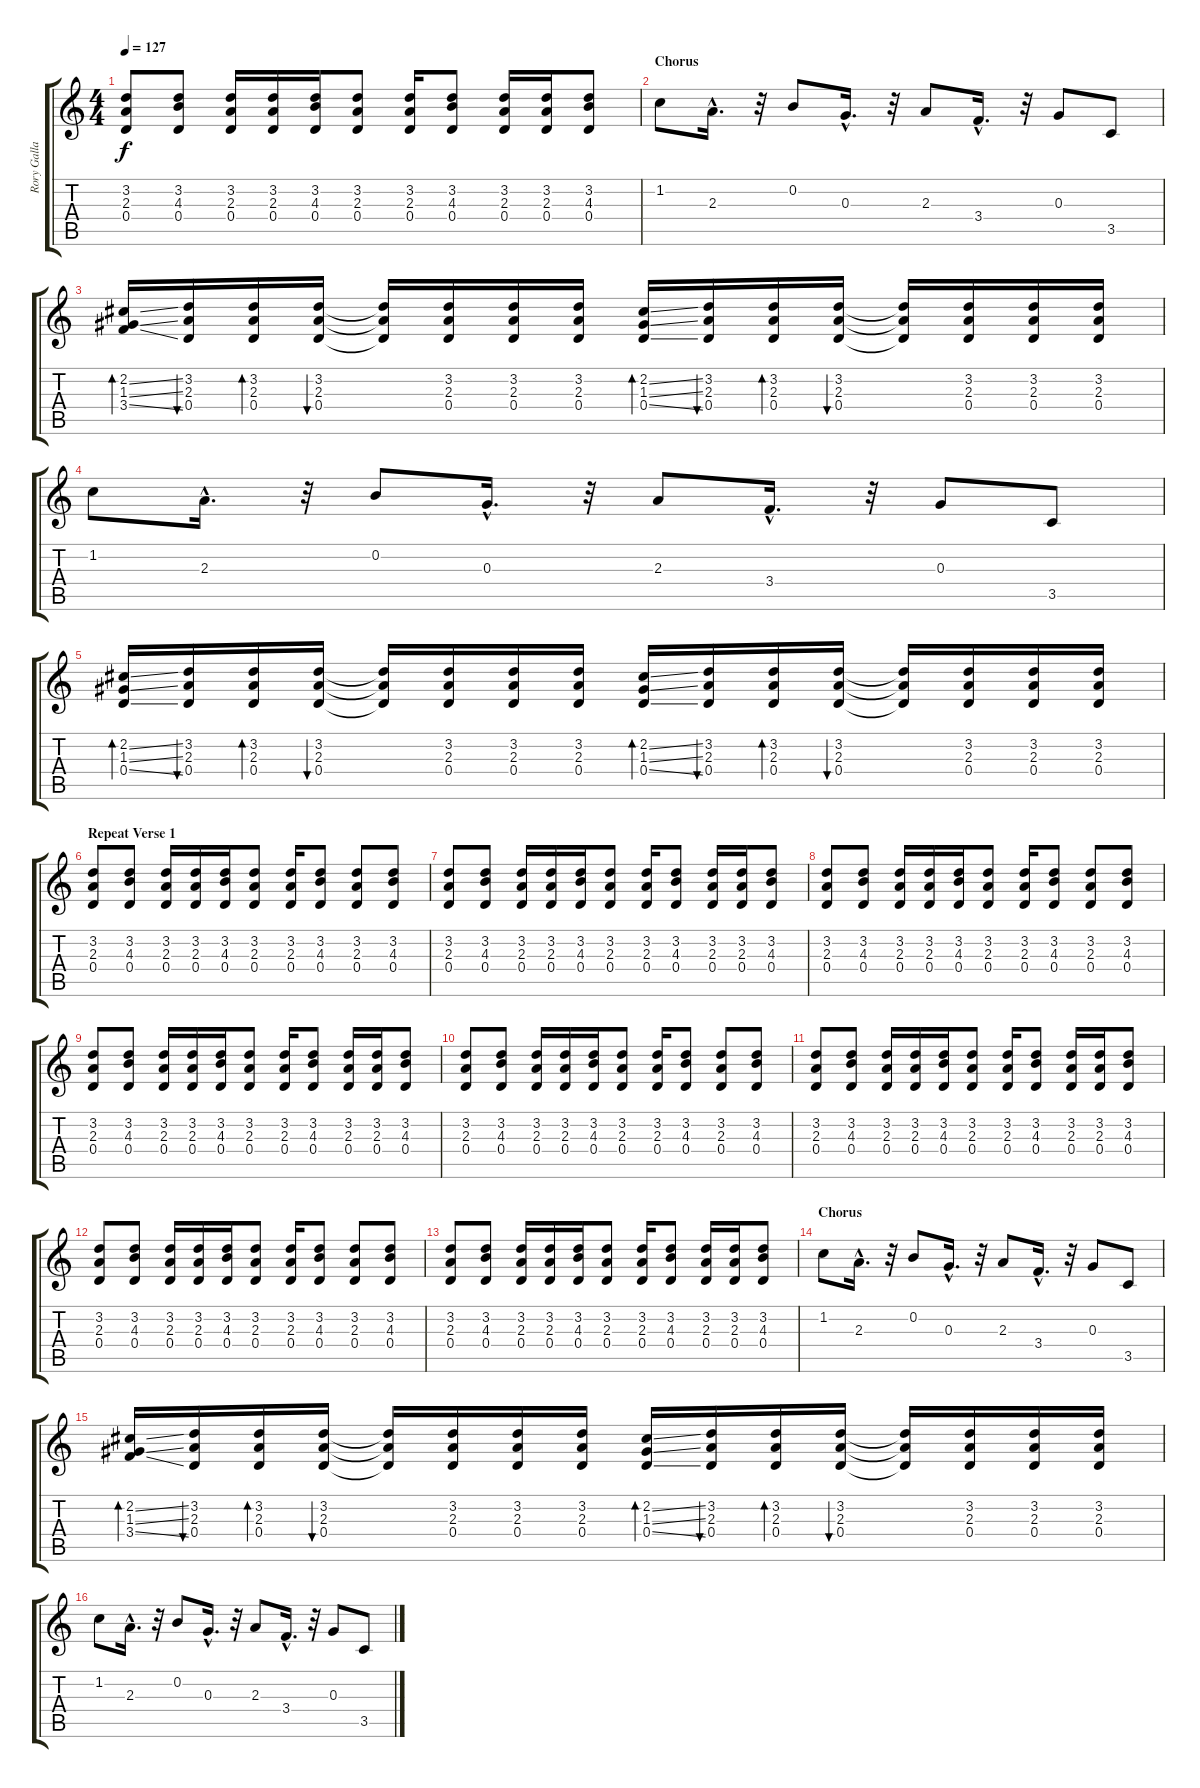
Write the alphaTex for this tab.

\track ("Rory Gallagher" "Rory Galla") {instrument distortionguitar}
\staff {score tabs}
\tuning (E4 B3 G3 D3 A2 E2) {hide}
\ts (4 4)
\tempo 127
\clef g2
\ks c
(3.2 2.3 0.4).8{dy f} (3.2 4.3 0.4).8 (3.2 2.3 0.4).16 (3.2 2.3 0.4).16 (3.2 4.3 0.4).16 (3.2 2.3 0.4).8 (3.2 2.3 0.4).16 (3.2 4.3 0.4).8 (3.2 2.3 0.4).16 (3.2 2.3 0.4).16 (3.2 4.3 0.4).8 |
\section ("" "Chorus")
1.2.8{volume 15} 2.3{hac}.16{d} r.32 0.2.8 0.3{hac}.16{d} r.32 2.3.8 3.4{hac}.16{d} r.32 0.3.8 3.5.8 |
(2.2{ss} 1.3{ss} 3.4{ss}).16{bd 60} (3.2 2.3 0.4).16{bu 60} (3.2 2.3 0.4).16{bd 60} (3.2 2.3 0.4).16{bu 60} (3.2{t} 2.3{t} 0.4{t}).16 (3.2 2.3 0.4).16 (3.2 2.3 0.4).16 (3.2 2.3 0.4).16 (2.2{ss} 1.3{ss} 0.4{ss}).16{bd 60} (3.2 2.3 0.4).16{bu 60} (3.2 2.3 0.4).16{bd 60} (3.2 2.3 0.4).16{bu 60} (3.2{t} 2.3{t} 0.4{t}).16 (3.2 2.3 0.4).16 (3.2 2.3 0.4).16 (3.2 2.3 0.4).16 |
1.2.8 2.3{hac}.16{d} r.32 0.2.8 0.3{hac}.16{d} r.32 2.3.8 3.4{hac}.16{d} r.32 0.3.8 3.5.8 |
(2.2{ss} 1.3{ss} 0.4{ss}).16{bd 60} (3.2 2.3 0.4).16{bu 60} (3.2 2.3 0.4).16{bd 60} (3.2 2.3 0.4).16{bu 60} (3.2{t} 2.3{t} 0.4{t}).16 (3.2 2.3 0.4).16 (3.2 2.3 0.4).16 (3.2 2.3 0.4).16 (2.2{ss} 1.3{ss} 0.4{ss}).16{bd 60} (3.2 2.3 0.4).16{bu 60} (3.2 2.3 0.4).16{bd 60} (3.2 2.3 0.4).16{bu 60} (3.2{t} 2.3{t} 0.4{t}).16 (3.2 2.3 0.4).16 (3.2 2.3 0.4).16 (3.2 2.3 0.4).16 |
\section ("" "Repeat Verse 1")
(3.2 2.3 0.4).8 (3.2 4.3 0.4).8 (3.2 2.3 0.4).16 (3.2 2.3 0.4).16 (3.2 4.3 0.4).16 (3.2 2.3 0.4).8 (3.2 2.3 0.4).16 (3.2 4.3 0.4).8 (3.2 2.3 0.4).8 (3.2 4.3 0.4).8 |
(3.2 2.3 0.4).8 (3.2 4.3 0.4).8 (3.2 2.3 0.4).16 (3.2 2.3 0.4).16 (3.2 4.3 0.4).16 (3.2 2.3 0.4).8 (3.2 2.3 0.4).16 (3.2 4.3 0.4).8 (3.2 2.3 0.4).16 (3.2 2.3 0.4).16 (3.2 4.3 0.4).8 |
(3.2 2.3 0.4).8 (3.2 4.3 0.4).8 (3.2 2.3 0.4).16 (3.2 2.3 0.4).16 (3.2 4.3 0.4).16 (3.2 2.3 0.4).8 (3.2 2.3 0.4).16 (3.2 4.3 0.4).8 (3.2 2.3 0.4).8 (3.2 4.3 0.4).8 |
(3.2 2.3 0.4).8 (3.2 4.3 0.4).8 (3.2 2.3 0.4).16 (3.2 2.3 0.4).16 (3.2 4.3 0.4).16 (3.2 2.3 0.4).8 (3.2 2.3 0.4).16 (3.2 4.3 0.4).8 (3.2 2.3 0.4).16 (3.2 2.3 0.4).16 (3.2 4.3 0.4).8 |
(3.2 2.3 0.4).8 (3.2 4.3 0.4).8 (3.2 2.3 0.4).16 (3.2 2.3 0.4).16 (3.2 4.3 0.4).16 (3.2 2.3 0.4).8 (3.2 2.3 0.4).16 (3.2 4.3 0.4).8 (3.2 2.3 0.4).8 (3.2 4.3 0.4).8 |
(3.2 2.3 0.4).8 (3.2 4.3 0.4).8 (3.2 2.3 0.4).16 (3.2 2.3 0.4).16 (3.2 4.3 0.4).16 (3.2 2.3 0.4).8 (3.2 2.3 0.4).16 (3.2 4.3 0.4).8 (3.2 2.3 0.4).16 (3.2 2.3 0.4).16 (3.2 4.3 0.4).8 |
(3.2 2.3 0.4).8 (3.2 4.3 0.4).8 (3.2 2.3 0.4).16 (3.2 2.3 0.4).16 (3.2 4.3 0.4).16 (3.2 2.3 0.4).8 (3.2 2.3 0.4).16 (3.2 4.3 0.4).8 (3.2 2.3 0.4).8 (3.2 4.3 0.4).8 |
(3.2 2.3 0.4).8 (3.2 4.3 0.4).8 (3.2 2.3 0.4).16 (3.2 2.3 0.4).16 (3.2 4.3 0.4).16 (3.2 2.3 0.4).8 (3.2 2.3 0.4).16 (3.2 4.3 0.4).8 (3.2 2.3 0.4).16 (3.2 2.3 0.4).16 (3.2 4.3 0.4).8 |
\section ("" "Chorus")
1.2.8{volume 15} 2.3{hac}.16{d} r.32 0.2.8 0.3{hac}.16{d} r.32 2.3.8 3.4{hac}.16{d} r.32 0.3.8 3.5.8 |
(2.2{ss} 1.3{ss} 3.4{ss}).16{bd 60} (3.2 2.3 0.4).16{bu 60} (3.2 2.3 0.4).16{bd 60} (3.2 2.3 0.4).16{bu 60} (3.2{t} 2.3{t} 0.4{t}).16 (3.2 2.3 0.4).16 (3.2 2.3 0.4).16 (3.2 2.3 0.4).16 (2.2{ss} 1.3{ss} 0.4{ss}).16{bd 60} (3.2 2.3 0.4).16{bu 60} (3.2 2.3 0.4).16{bd 60} (3.2 2.3 0.4).16{bu 60} (3.2{t} 2.3{t} 0.4{t}).16 (3.2 2.3 0.4).16 (3.2 2.3 0.4).16 (3.2 2.3 0.4).16 |
1.2.8 2.3{hac}.16{d} r.32 0.2.8 0.3{hac}.16{d} r.32 2.3.8 3.4{hac}.16{d} r.32 0.3.8 3.5.8
